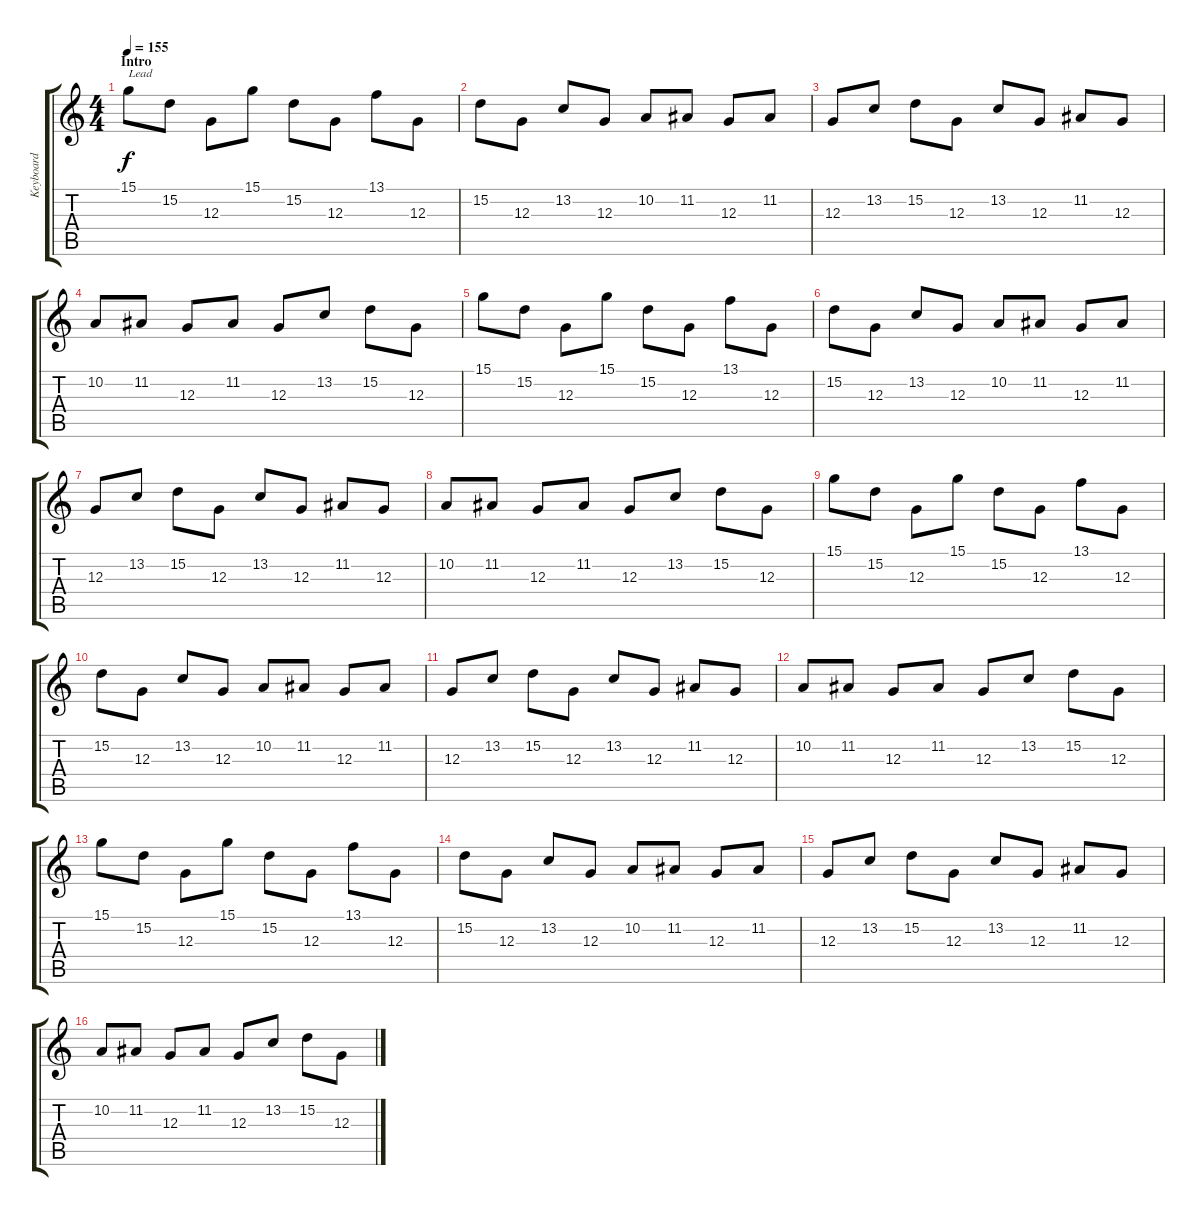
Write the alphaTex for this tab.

\track ("Keyboard" "Keyboard") {instrument lead8bassandlead}
\staff {score tabs}
\tuning (E4 B3 G3 D3 A2 E2) {hide}
\ts (4 4)
\section ("" "Intro")
\tempo 155
\clef g2
\ks c
15.1.8{txt "Lead" dy f instrument lead8bassandlead} 15.2.8 12.3.8 15.1.8 15.2.8 12.3.8 13.1.8 12.3.8 |
15.2.8 12.3.8 13.2.8 12.3.8 10.2.8 11.2.8 12.3.8 11.2.8 |
12.3.8 13.2.8 15.2.8 12.3.8 13.2.8 12.3.8 11.2.8 12.3.8 |
10.2.8 11.2.8 12.3.8 11.2.8 12.3.8 13.2.8 15.2.8 12.3.8 |
15.1.8 15.2.8 12.3.8 15.1.8 15.2.8 12.3.8 13.1.8 12.3.8 |
15.2.8 12.3.8 13.2.8 12.3.8 10.2.8 11.2.8 12.3.8 11.2.8 |
12.3.8 13.2.8 15.2.8 12.3.8 13.2.8 12.3.8 11.2.8 12.3.8 |
10.2.8 11.2.8 12.3.8 11.2.8 12.3.8 13.2.8 15.2.8 12.3.8 |
15.1.8 15.2.8 12.3.8 15.1.8 15.2.8 12.3.8 13.1.8 12.3.8 |
15.2.8 12.3.8 13.2.8 12.3.8 10.2.8 11.2.8 12.3.8 11.2.8 |
12.3.8 13.2.8 15.2.8 12.3.8 13.2.8 12.3.8 11.2.8 12.3.8 |
10.2.8 11.2.8 12.3.8 11.2.8 12.3.8 13.2.8 15.2.8 12.3.8 |
15.1.8 15.2.8 12.3.8 15.1.8 15.2.8 12.3.8 13.1.8 12.3.8 |
15.2.8 12.3.8 13.2.8 12.3.8 10.2.8 11.2.8 12.3.8 11.2.8 |
12.3.8 13.2.8 15.2.8 12.3.8 13.2.8 12.3.8 11.2.8 12.3.8 |
10.2.8 11.2.8 12.3.8 11.2.8 12.3.8 13.2.8 15.2.8 12.3.8
